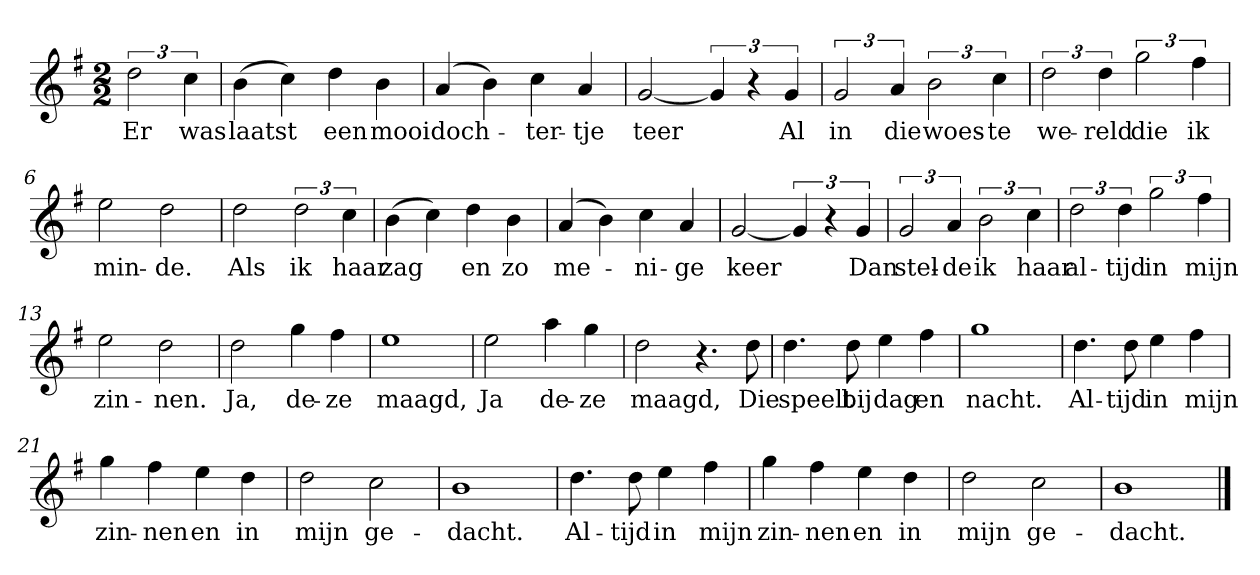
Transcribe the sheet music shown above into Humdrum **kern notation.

**kern	**text
*part1	*part1
*staff1	*staff1
*clefG2	*
*k[f#]	*
*G:	*
*M2/2	*
*MM120	*
=	=
3dd	Er
6cc	was
=1	=1
(4b	laatst
4cc)	.
4dd	een
4b	mooi
=2	=2
(4a	doch-
4b)	.
4cc	-ter-
4a	-tje
=3	=3
[2g	teer
6g]	.
6r	.
6g	Al
=4	=4
3g	in
6a	die
3b	woes-
6cc	-te
=5	=5
3dd	we-
6dd	-reld
3gg	die
6ff#	ik
=6	=6
2ee	min-
2dd	-de.
=7	=7
2dd	Als
3dd	ik
6cc	haar
=8	=8
(4b	zag
4cc)	.
4dd	en
4b	zo
=9	=9
(4a	me-
4b)	.
4cc	-ni-
4a	-ge
=10	=10
[2g	keer
6g]	.
6r	.
6g	Dan
=11	=11
3g	stel-
6a	-de
3b	ik
6cc	haar
=12	=12
3dd	al-
6dd	-tijd
3gg	in
6ff#	mijn
=13	=13
2ee	zin-
2dd	-nen.
=14	=14
2dd	Ja,
4gg	de-
4ff#	-ze
=15	=15
1ee	maagd,
=16	=16
2ee	Ja
4aa	de-
4gg	-ze
=17	=17
2dd	maagd,
4.r	.
8dd	Die
=18	=18
4.dd	speelt
8dd	bij
4ee	dag
4ff#	en
=19	=19
1gg	nacht.
=20	=20
4.dd	Al-
8dd	-tijd
4ee	in
4ff#	mijn
=21	=21
4gg	zin-
4ff#	-nen
4ee	en
4dd	in
=22	=22
2dd	mijn
2cc	ge-
=23	=23
1b	-dacht.
=24	=24
4.dd	Al-
8dd	-tijd
4ee	in
4ff#	mijn
=25	=25
4gg	zin-
4ff#	-nen
4ee	en
4dd	in
=26	=26
2dd	mijn
2cc	ge-
=27	=27
1b	-dacht.
==	==
*-	*-
